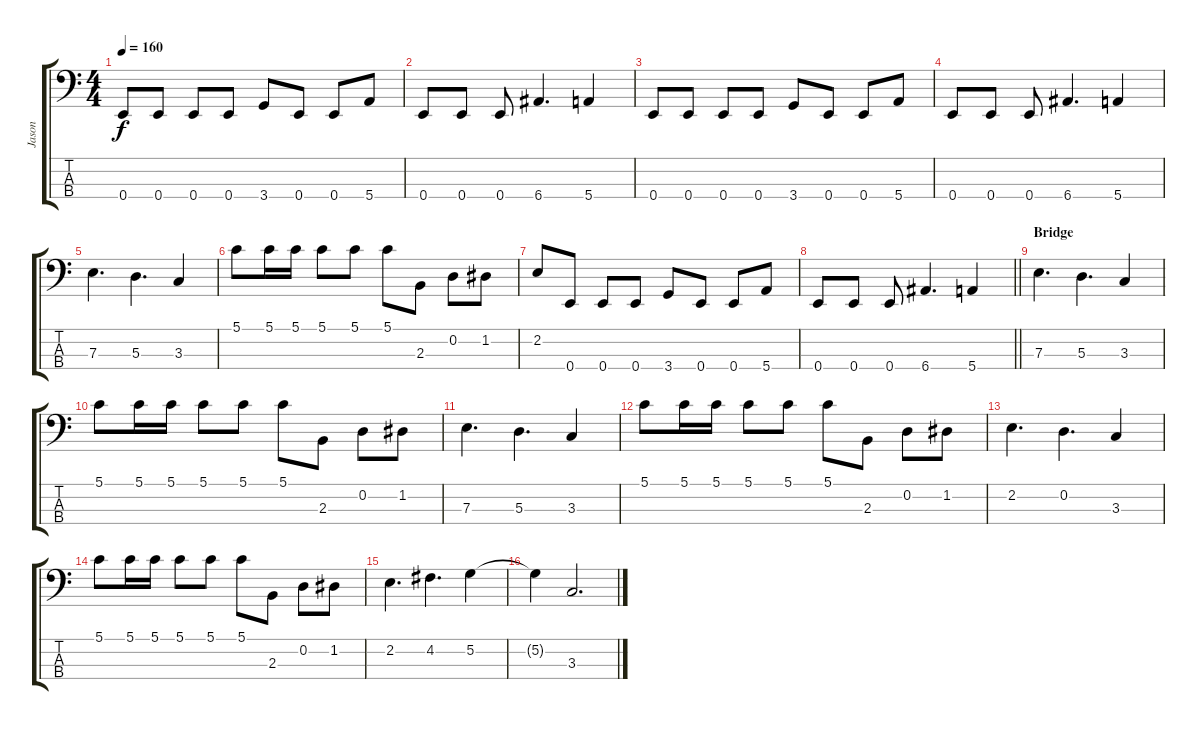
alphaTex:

\track ("Jason" "Jason") {instrument electricbassfinger}
\staff {score tabs}
\tuning (G2 D2 A1 E1) {hide}
\ts (4 4)
\tempo 160
\clef f4
\ks c
0.4.8{dy f} 0.4.8 0.4.8 0.4.8 3.4.8 0.4.8 0.4.8 5.4.8 |
0.4.8 0.4.8 0.4.8 6.4.4{d} 5.4.4 |
0.4.8 0.4.8 0.4.8 0.4.8 3.4.8 0.4.8 0.4.8 5.4.8 |
0.4.8 0.4.8 0.4.8 6.4.4{d} 5.4.4 |
7.3.4{d} 5.3.4{d} 3.3.4 |
5.1.8 5.1.16 5.1.16 5.1.8 5.1.8 5.1.8 2.3.8 0.2.8 1.2.8 |
2.2.8 0.4.8 0.4.8 0.4.8 3.4.8 0.4.8 0.4.8 5.4.8 |
\barLineRight lightlight
0.4.8 0.4.8 0.4.8 6.4.4{d} 5.4.4 |
\section ("" "Bridge")
7.3.4{d} 5.3.4{d} 3.3.4 |
5.1.8 5.1.16 5.1.16 5.1.8 5.1.8 5.1.8 2.3.8 0.2.8 1.2.8 |
7.3.4{d} 5.3.4{d} 3.3.4 |
5.1.8 5.1.16 5.1.16 5.1.8 5.1.8 5.1.8 2.3.8 0.2.8 1.2.8 |
2.2.4{d} 0.2.4{d} 3.3.4 |
5.1.8 5.1.16 5.1.16 5.1.8 5.1.8 5.1.8 2.3.8 0.2.8 1.2.8 |
2.2.4{d} 4.2.4{d} 5.2.4 |
5.2{t}.4 3.3.2{d}
